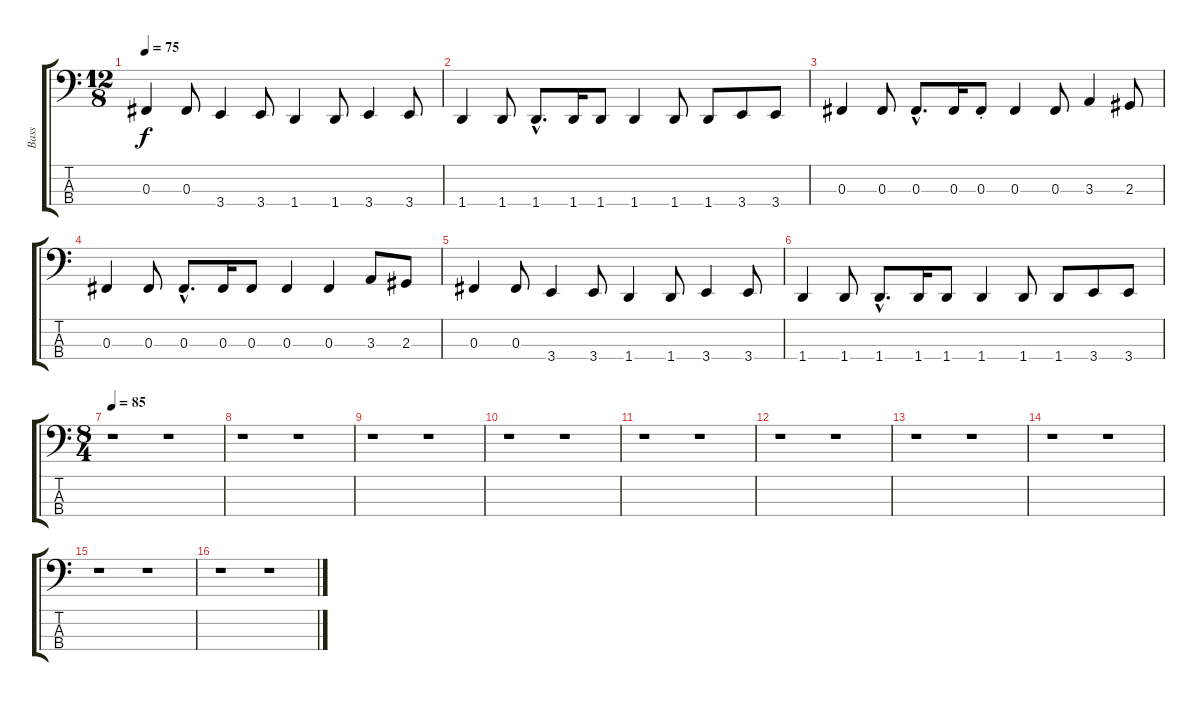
\track ("Bass" "Bass") {instrument electricbasspick}
\staff {score tabs}
\tuning (E2 B1 Gb1 Db1) {hide}
\ts (12 8)
\tempo 75
\clef f4
\ks c
0.3.4{dy f} 0.3.8 3.4.4 3.4.8 1.4.4 1.4.8 3.4.4 3.4.8 |
1.4.4 1.4.8 1.4{hac}.8{d} 1.4.16 1.4.8 1.4.4 1.4.8 1.4.8 3.4.8 3.4.8 |
0.3.4 0.3.8 0.3{hac}.8{d} 0.3.16 0.3{st}.8 0.3.4 0.3.8 3.3.4 2.3.8 |
0.3.4 0.3.8 0.3{hac}.8{d} 0.3.16 0.3.8 0.3.4 0.3.4 3.3.8 2.3.8 |
0.3.4 0.3.8 3.4.4 3.4.8 1.4.4 1.4.8 3.4.4 3.4.8 |
1.4.4 1.4.8 1.4{hac}.8{d} 1.4.16 1.4.8 1.4.4 1.4.8 1.4.8 3.4.8 3.4.8 |
\ts (8 4)
\tempo 85
r.1 r.1 |
r.1 r.1 |
r.1 r.1 |
r.1 r.1 |
r.1 r.1 |
r.1 r.1 |
r.1 r.1 |
r.1 r.1 |
r.1 r.1 |
r.1 r.1
